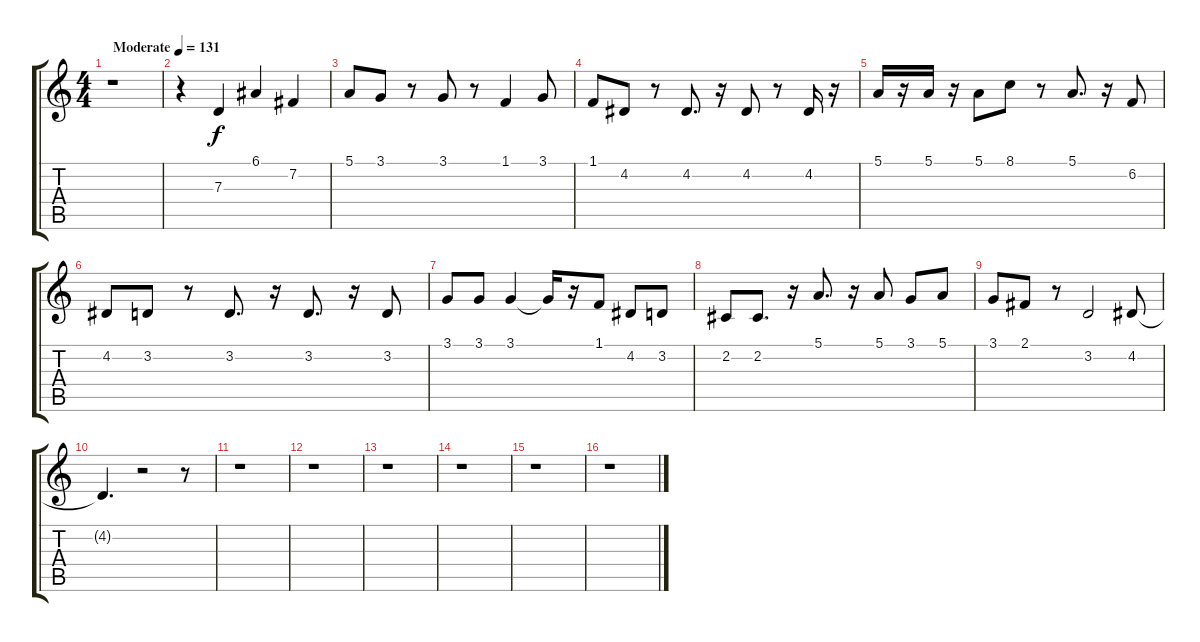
\track "" {instrument lead2sawtooth}
\staff {score tabs}
\tuning (E4 B3 G3 D3 A2 E2) {hide}
\ts (4 4)
\tempo (131 "Moderate")
\clef g2
\ks c
r.1{dy f instrument lead2sawtooth} |
r.4 7.3.4 6.1.4 7.2.4 |
5.1.8 3.1.8 r.8 3.1.8 r.8 1.1.4 3.1.8 |
1.1.8 4.2.8 r.8 4.2.8{d} r.16 4.2.8 r.8 4.2.16 r.16 |
5.1.16 r.16 5.1.16 r.16 5.1.8 8.1.8 r.8 5.1.8{d} r.16 6.2.8 |
4.2.8 3.2.8 r.8 3.2.8{d} r.16 3.2.8{d} r.16 3.2.8 |
3.1.8 3.1.8 3.1.4 3.1{t}.16 r.16 1.1.8 4.2.8 3.2.8 |
2.2.8 2.2.8{d} r.16 5.1.8{d} r.16 5.1.8 3.1.8 5.1.8 |
3.1.8 2.1.8 r.8 3.2.2 4.2.8 |
4.2{t}.4{d} r.2 r.8 |
r.1 |
r.1 |
r.1 |
r.1 |
r.1 |
r.1
